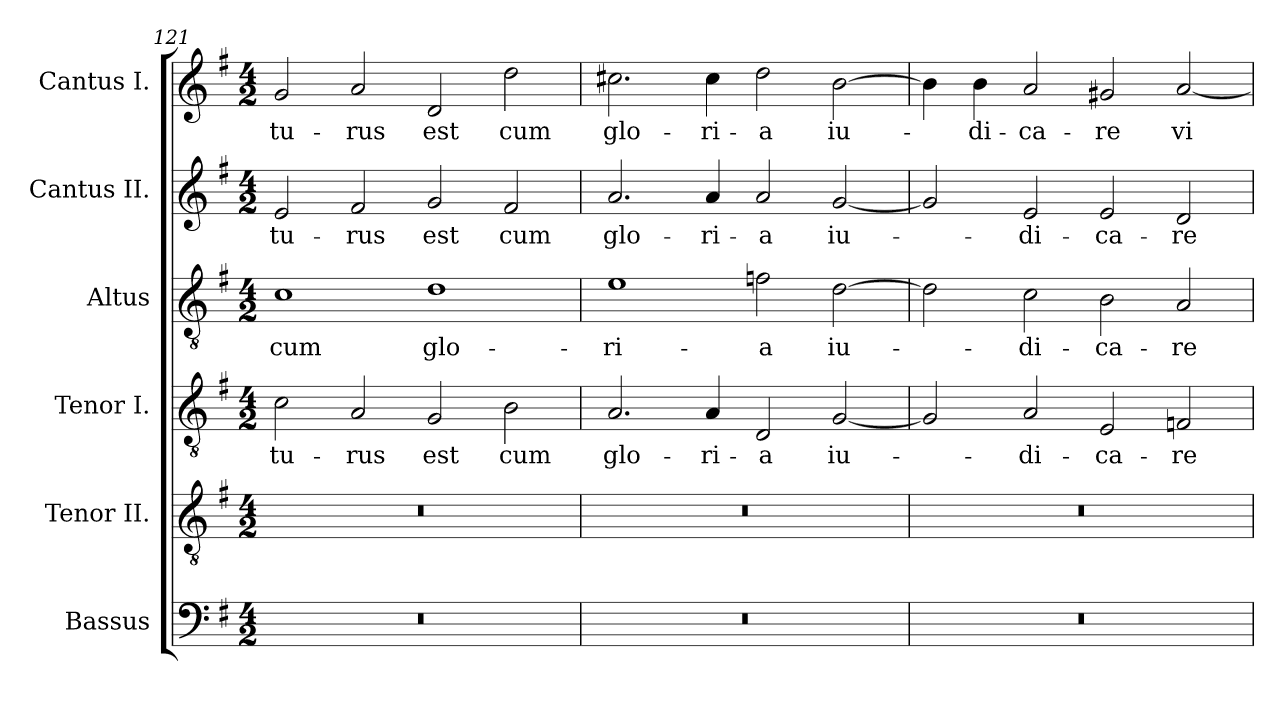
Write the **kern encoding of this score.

**kern	**kern	**kern	**text	**kern	**text	**kern	**text	**kern	**text
*part6	*part5	*part4	*part4	*part3	*part3	*part2	*part2	*part1	*part1
*staff6	*staff5	*staff4	*staff4	*staff3	*staff3	*staff2	*staff2	*staff1	*staff1
*I"Bassus	*I"Tenor II.	*I"Tenor I.	*	*I"Altus	*	*I"Cantus II.	*	*I"Cantus I.	*
*I'B.	*I'T. II.	*I'T. I.	*	*I'A.	*	*I'C. II	*	*I'C. I	*
*clefF4	*clefGv2	*clefGv2	*	*clefGv2	*	*clefG2	*	*clefG2	*
*	*ITrd7c12	*ITrd7c12	*	*ITrd7c12	*	*	*	*	*
*k[f#]	*k[f#]	*k[f#]	*	*k[f#]	*	*k[f#]	*	*k[f#]	*
*G:	*G:	*G:	*	*G:	*	*G:	*	*G:	*
*M4/2	*M4/2	*M4/2	*	*M4/2	*	*M4/2	*	*M4/2	*
=121	=121	=121	=121	=121	=121	=121	=121	=121	=121
!LO:N:vis=1	!LO:N:vis=1	!	!	!	!	!	!	!	!
!	!	!	!LO:LY:b:color=#000000	!	!	!	!	!	!
!	!	!	!	!	!LO:LY:b:color=#000000	!	!	!	!
!	!	!	!	!	!	!	!LO:LY:b:color=#000000	!	!
!	!	!	!	!	!	!	!	!	!LO:LY:b:color=#000000
0r	0r	2Ci\	-tu-	1Ci	cum	2ei/	-tu-	2gi/	-tu-
!	!	!	!LO:LY:b:color=#000000	!	!	!	!	!	!
!	!	!	!	!	!	!	!LO:LY:b:color=#000000	!	!
!	!	!	!	!	!	!	!	!	!LO:LY:b:color=#000000
.	.	2AAi/	-rus	.	.	2f#i/	-rus	2ai/	-rus
!	!	!	!LO:LY:b:color=#000000	!	!	!	!	!	!
!	!	!	!	!	!LO:LY:b:color=#000000	!	!	!	!
!	!	!	!	!	!	!	!LO:LY:b:color=#000000	!	!
!	!	!	!	!	!	!	!	!	!LO:LY:b:color=#000000
.	.	2GGi/	est	1Di	glo-	2gi/	est	2di/	est
!	!	!	!LO:LY:b:color=#000000	!	!	!	!	!	!
!	!	!	!	!	!	!	!LO:LY:b:color=#000000	!	!
!	!	!	!	!	!	!	!	!	!LO:LY:b:color=#000000
.	.	2BBi\	cum	.	.	2f#i/	cum	2ddi\	cum
!!LO:LB:g=z
=122	=122	=122	=122	=122	=122	=122	=122	=122	=122
!LO:N:vis=1	!LO:N:vis=1	!	!	!	!	!	!	!	!
!	!	!	!LO:LY:b:color=#000000	!	!	!	!	!	!
!	!	!	!	!	!LO:LY:b:color=#000000	!	!	!	!
!	!	!	!	!	!	!	!LO:LY:b:color=#000000	!	!
!	!	!	!	!	!	!	!	!	!LO:LY:b:color=#000000
0r	0r	2.AAi/	glo-	1Ei	-ri-	2.ai/	glo-	2.cc#Xi\	glo-
!	!	!	!LO:LY:b:color=#000000	!	!	!	!	!	!
!	!	!	!	!	!	!	!LO:LY:b:color=#000000	!	!
!	!	!	!	!	!	!	!	!	!LO:LY:b:color=#000000
.	.	4AAi/	-ri-	.	.	4ai/	-ri-	4cc#i\	-ri-
!	!	!	!LO:LY:b:color=#000000	!	!	!	!	!	!
!	!	!	!	!	!LO:LY:b:color=#000000	!	!	!	!
!	!	!	!	!	!	!	!LO:LY:b:color=#000000	!	!
!	!	!	!	!	!	!	!	!	!LO:LY:b:color=#000000
.	.	2DDi/	-a	2Fni\	-a	2ai/	-a	2ddi\	-a
!	!	!	!LO:LY:b:color=#000000	!	!	!	!	!	!
!	!	!	!	!	!LO:LY:b:color=#000000	!	!	!	!
!	!	!	!	!	!	!	!LO:LY:b:color=#000000	!	!
!	!	!	!	!	!	!	!	!	!LO:LY:b:color=#000000
.	.	[2GGi/	iu-	[2Di\	iu-	[2gi/	iu-	[2bi\	iu-
=123	=123	=123	=123	=123	=123	=123	=123	=123	=123
!LO:N:vis=1	!LO:N:vis=1	!	!	!	!	!	!	!	!
0r	0r	2GGi/]	.	2Di\]	.	2gi/]	.	4bi\]	.
!	!	!	!	!	!	!	!	!	!LO:LY:b:color=#000000
.	.	.	.	.	.	.	.	4bi\	-di-
!	!	!	!LO:LY:b:color=#000000	!	!	!	!	!	!
!	!	!	!	!	!LO:LY:b:color=#000000	!	!	!	!
!	!	!	!	!	!	!	!LO:LY:b:color=#000000	!	!
!	!	!	!	!	!	!	!	!	!LO:LY:b:color=#000000
.	.	2AAi/	-di-	2Ci\	-di-	2ei/	-di-	2ai/	-ca-
!	!	!	!LO:LY:b:color=#000000	!	!	!	!	!	!
!	!	!	!	!	!LO:LY:b:color=#000000	!	!	!	!
!	!	!	!	!	!	!	!LO:LY:b:color=#000000	!	!
!	!	!	!	!	!	!	!	!	!LO:LY:b:color=#000000
.	.	2EEi/	-ca-	2BBi\	-ca-	2ei/	-ca-	2g#Xi/	-re
!	!	!	!LO:LY:b:color=#000000	!	!	!	!	!	!
!	!	!	!	!	!LO:LY:b:color=#000000	!	!	!	!
!	!	!	!	!	!	!	!LO:LY:b:color=#000000	!	!
!	!	!	!	!	!	!	!	!	!LO:LY:b:color=#000000
.	.	2FFni/	-re	2AAi/	-re	2di/	-re	[2ai/	vi-
=	=	=	=	=	=	=	=	=	=
*-	*-	*-	*-	*-	*-	*-	*-	*-	*-
